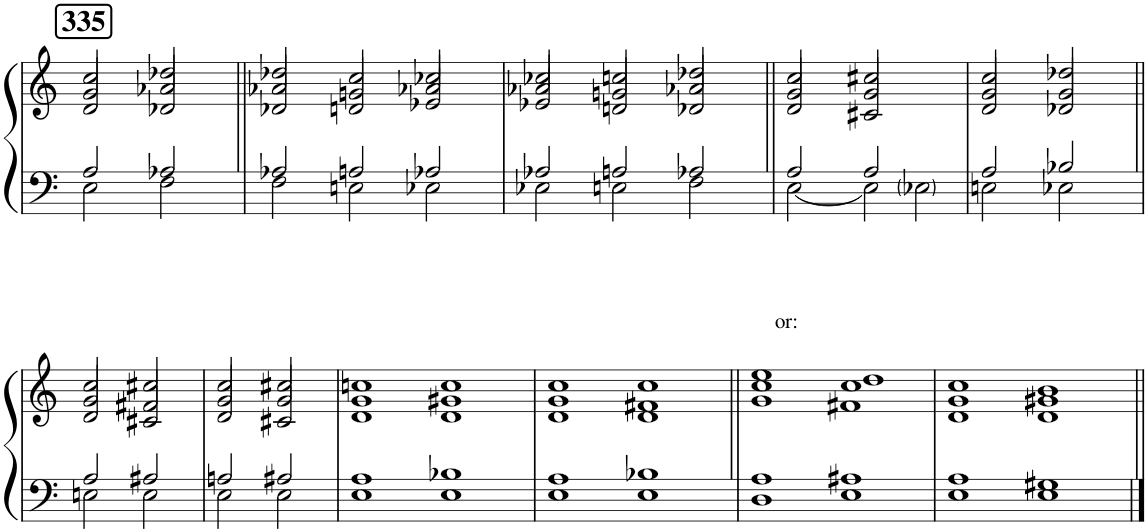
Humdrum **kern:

**kern	**kern
*part1	*part1
*staff2	*staff1
*I"Piano	*
*I'Pno.	*
*clefF4	*clefG2
*k[]	*k[]
*M2/2	*M2/2
!!LO:REH:place=s1:a:B:cj:fs=14:t=335
=1	=1
*^	*^
*	*	*	*^
2A/	2E\	2cc/	2g/	2d/
2A-X/	2F\	2dd-X/	2a-X/	2d-X/
=2||	=2||	=2||	=2||	=2||
*M3/2	*	*M3/2	*	*
2A-X/	2F\	2dd-X/	2a-X/	2d-X/
2An/	2En\	2cc/	2gn/	2dn/
2A-X/	2E-X\	2cc-X/	2a-X/	2e-X/
=3	=3	=3	=3	=3
2A-X/	2E-X\	2cc-X/	2a-X/	2e-X/
2An/	2En\	2ccn/	2gn/	2dn/
2A-X/	2F\	2dd-X/	2a-X/	2d-X/
=4||	=4||	=4||	=4||	=4||
*M2/2	*	*M2/2	*	*
2A/	[2E\	2cc/	2g/	2d/
!	!LO:N:head=open	!	!	!
2A/	4E\]	2cc#X/	2g/	2c#X/
!	!LO:N:head=open	!	!	!
.	4E-X\	.	.	.
=5	=5	=5	=5	=5
2A/	2En\	2cc/	2g/	2d/
2B-X/	2E-X\	2dd-X/	2g/	2d-X/
!!LO:LB:g=z	!!	!!
=6||	=6||	=6||	=6||	=6||
2A/	2En\	2cc/	2g/	2d/
2A#X/	2E\	2cc#X/	2f#X/	2c#X/
=7	=7	=7	=7	=7
2An/	2E\	2cc/	2g/	2d/
2A#X/	2E\	2cc#X/	2g/	2c#X/
=8	=8	=8	=8	=8
*M2/1	*	*M2/1	*	*
1A	1E	1ccn	1g	1d
1B-X	1E	1cc	1g#X	1d
=9	=9	=9	=9	=9
1A	1E	1cc	1g	1d
1B-X	1E	1cc	1f#X	1d
=10||	=10||	=10||	=10||	=10||
!	!	!LO:TX:a:t=or&colon;	!	!
1A	1D	1ee	1cc	1g
1A#X	1E	1dd	1cc	1f#X
=11	=11	=11	=11	=11
1A	1E	1cc	1g	1d
1G#X	1E	1b	1g#X	1d
*v	*v	*	*	*
*	*v	*v	*v
=||	=||
*-	*-
